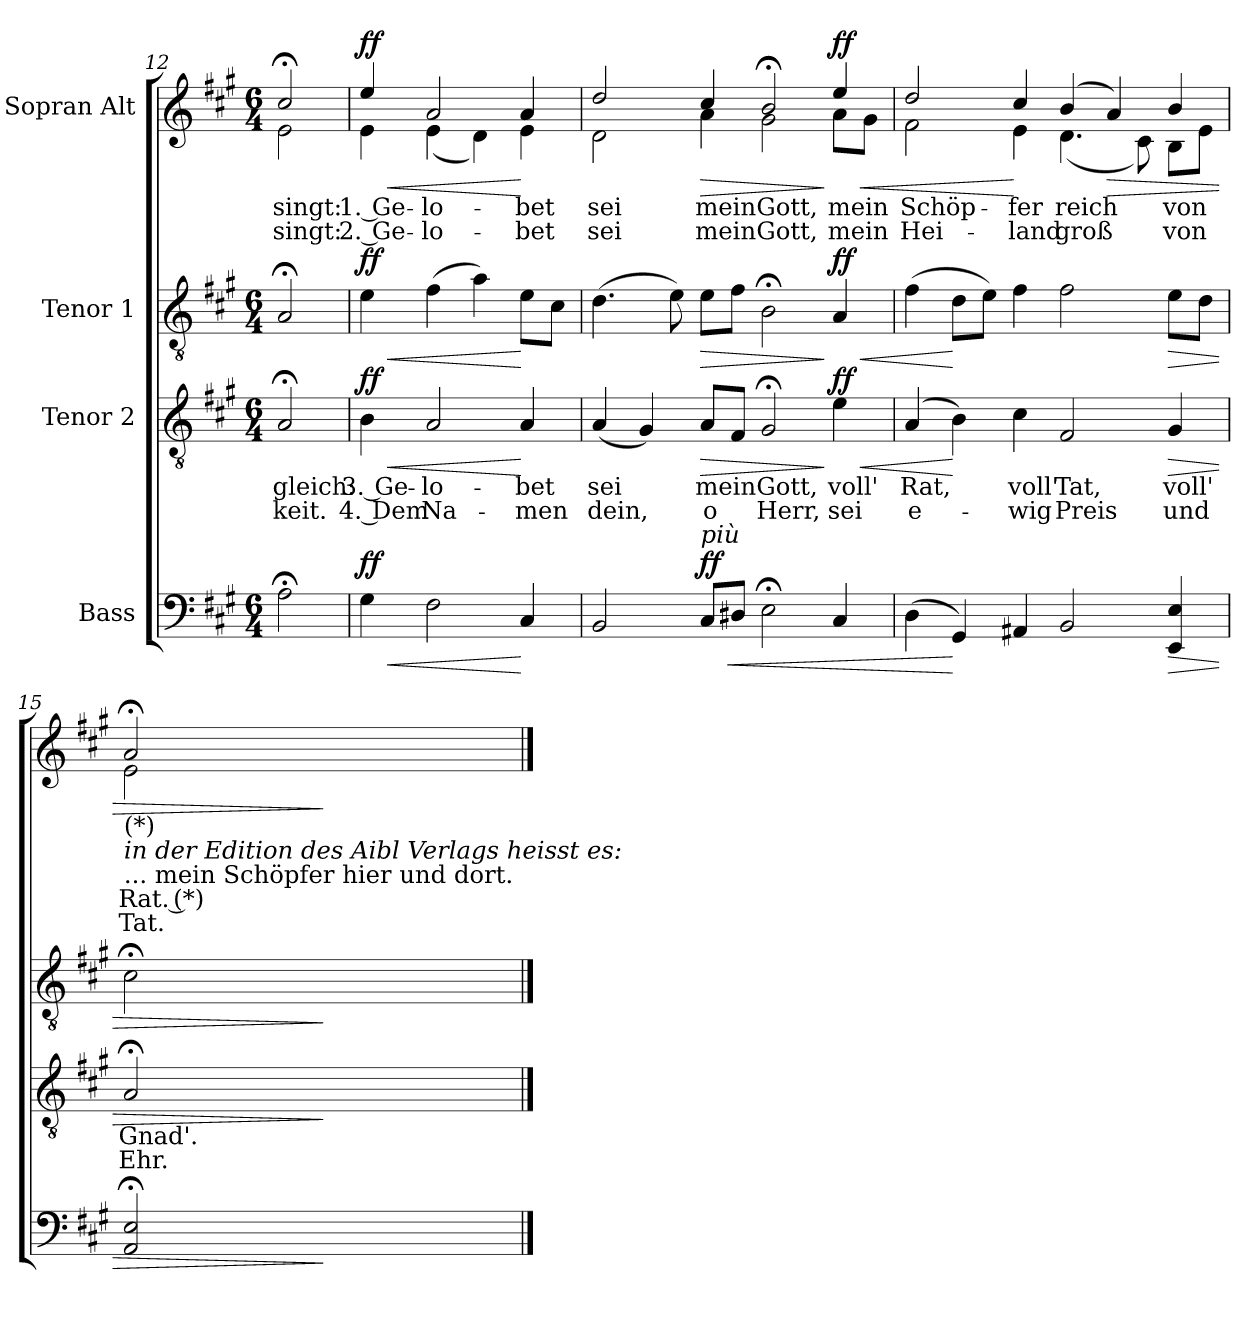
**kern	**dynam	**kern	**text	**text	**dynam	**kern	**dynam	**kern	**text	**text	**dynam
*part4	*part4	*part3	*part3	*part3	*part3	*part2	*part2	*part1	*part1	*part1	*part1
*staff4	*staff4	*staff3	*staff3	*staff3	*staff3	*staff2	*staff2	*staff1	*staff1	*staff1	*staff1
*I"Bass	*	*I"Tenor 2	*	*	*	*I"Tenor 1	*	*I"Sopran Alt	*	*	*
*clefF4	*	*clefGv2	*	*	*	*clefGv2	*	*clefG2	*	*	*
*k[f#c#g#]	*	*k[f#c#g#]	*	*	*	*k[f#c#g#]	*	*k[f#c#g#]	*	*	*
*M6/4	*	*M6/4	*	*	*	*M6/4	*	*M6/4	*	*	*
=12	=12	=12	=12	=12	=12	=12	=12	=12	=12	=12	=12
*	*	*	*	*	*	*	*	*^	*	*	*
2A;<\	.	2A;</	-gleich:	-keit.	.	2A;</	.	2cc#;</	2e\	singt:	singt:	.
!!LO:LB:g=z	!!
=12X3	=12X3	=12X3	=12X3	=12X3	=12X3	=12X3	=12X3	=12X3	=12X3	=12X3	=12X3	=12X3
!	!LO:HP:b	!	!	!	!LO:HP:b	!	!LO:HP:b	!	!	!	!	!LO:HP:b
!	!LO:DY:n=1:a	!	!	!	!LO:DY:n=1:b	!	!LO:DY:n=1:a	!	!	!	!	!LO:DY:n=1:b
4G#\	< ff	4B\	3. Ge-	4. Dem	< ff	4e\	< ff	4ee/	4e\	1. Ge-	2. Ge-	< ff
2F#\	.	2A/	-lo-	Na-	.	(4f#\	.	2a/	(4e\	-lo-	-lo-	.
.	.	.	.	.	.	4a\)	.	.	4d\)	.	.	.
4C#/	[	4A/	-bet	-men	[	8e\L	[	4a/	4e\	-bet	-bet	[
.	.	.	.	.	.	8c#\J	.	.	.	.	.	.
=13	=13	=13	=13	=13	=13	=13	=13	=13	=13	=13	=13	=13
2BB/	.	(4A/	sei	dein,	.	(4.d\	.	2dd/	2d\	sei	sei	.
.	.	4G#/)	.	.	.	.	.	.	.	.	.	.
.	.	.	.	.	.	8e\)	.	.	.	.	.	.
!LO:TX:a:i:t=più	!	!	!	!	!	!	!	!	!	!	!	!
!	!LO:HP:b	!	!	!	!LO:HP:b	!	!LO:HP:b	!	!	!	!	!LO:HP:b
!	!LO:DY:n=1:a	!	!	!	!	!	!	!	!	!	!	!
8C#/L	< ff	8A/L	mein	o	>	8e\L	>	4cc#/	4a\	mein	mein	>
8D#X/J	.	8F#/J	.	.	.	8f#\J	.	.	.	.	.	.
2E;<\	.	2G#;</	Gott,	Herr,	.	2B;<\	.	2b;</	2g#\	Gott,	Gott,	.
!	!	!	!	!	!LO:HP:n=1:b	!	!LO:HP:n=1:b	!	!	!	!	!LO:HP:n=1:b
!	!	!	!	!	!LO:DY:n=1:b	!	!LO:DY:n=1:a	!	!	!	!	!LO:DY:n=1:b
4C#/	.	4e\	voll'	sei	] < ff	4A/	] < ff	4ee/	8a\L	mein	mein	] < ff
.	.	.	.	.	.	.	.	.	8g#\J	.	.	.
=14	=14	=14	=14	=14	=14	=14	=14	=14	=14	=14	=14	=14
(4D\	.	(4A/	Rat,	e-	.	(4f#\	.	2dd/	2f#\	Schöp-	Hei-	.
4GG#/)	[	4B\)	.	.	[	8d\L	[	.	.	.	.	.
.	.	.	.	.	.	8e\J)	.	.	.	.	.	.
4AA#X/	.	4c#\	voll'	-wig	.	4f#\	.	4cc#/	4e\	-fer	-land	[
2BB/	.	2F#/	Tat,	Preis	.	2f#\	.	(4b/	(4.d\	reich	groß	.
!	!	!	!	!	!	!	!	!	!	!	!	!LO:HP:b
.	.	.	.	.	.	.	.	4a/)	.	.	.	>
.	.	.	.	.	.	.	.	.	8c#\)	.	.	.
!	!LO:HP:b	!	!	!	!LO:HP:b	!	!LO:HP:b	!	!	!	!	!
4EE/ 4E/	>	4G#/	voll'	und	>	8e\L	>	4b/	8B\L	von	von	.
.	.	.	.	.	.	8d\J	.	.	8e\J	.	.	.
=15	=15	=15	=15	=15	=15	=15	=15	=15	=15	=15	=15	=15
!	!	!	!	!	!	!	!	!LO:TX:b:t=(*)	!	!	!	!
!	!	!	!	!	!	!	!	!LO:TX:b:i:t=in der Edition des Aibl Verlags heisst es&colon;	!	!	!	!
!	!	!	!	!	!	!	!	!LO:TX:b:t=... mein Schöpfer hier und dort.	!	!	!	!
2AA/;< 2E/;<	.	2A;</	Gnad'.	Ehr.	.	2c#;<\	.	2a;</	2e\	Rat. (*)	Tat.	.
*	*	*	*	*	*	*	*	*v	*v	*	*	*
.	]	.	.	.	]	.	]	.	.	.	]
==	==	==	==	==	==	==	==	==	==	==	==
*-	*-	*-	*-	*-	*-	*-	*-	*-	*-	*-	*-
